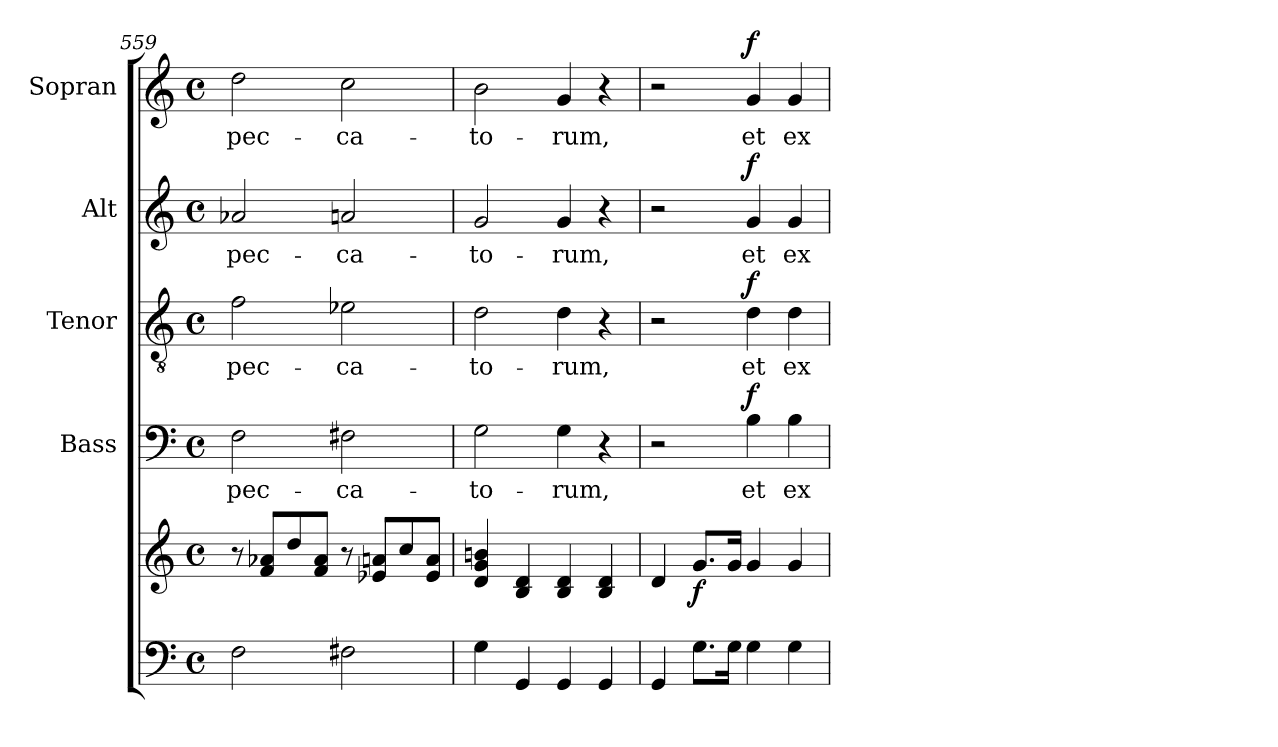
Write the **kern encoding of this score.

**kern	**kern	**dynam	**kern	**text	**dynam	**kern	**text	**dynam	**kern	**text	**dynam	**kern	**text	**dynam
*part5	*part5	*part5	*part4	*part4	*part4	*part3	*part3	*part3	*part2	*part2	*part2	*part1	*part1	*part1
*staff6	*staff5	*staff5/6	*staff4	*staff4	*staff4	*staff3	*staff3	*staff3	*staff2	*staff2	*staff2	*staff1	*staff1	*staff1
*	*	*	*I"Bass	*	*	*I"Tenor	*	*	*I"Alt	*	*	*I"Sopran	*	*
*	*	*	*I'B.	*	*	*I'T.	*	*	*I'A.	*	*	*I'S.	*	*
*clefF4	*clefG2	*	*clefF4	*	*	*clefGv2	*	*	*clefG2	*	*	*clefG2	*	*
*k[]	*k[]	*	*k[]	*	*	*k[]	*	*	*k[]	*	*	*k[]	*	*
*C:	*C:	*	*C:	*	*	*C:	*	*	*C:	*	*	*C:	*	*
*M4/4	*M4/4	*	*M4/4	*	*	*M4/4	*	*	*M4/4	*	*	*M4/4	*	*
*met(c)	*met(c)	*	*met(c)	*	*	*met(c)	*	*	*met(c)	*	*	*met(c)	*	*
=559	=559	=559	=559	=559	=559	=559	=559	=559	=559	=559	=559	=559	=559	=559
!	!	!	!	!LO:LY:b	!	!	!LO:LY:b	!	!	!LO:LY:b	!	!	!LO:LY:b	!
2F\	8r	.	2F\	pec-	.	2f\	pec-	.	2a-X/	pec-	.	2dd\	pec-	.
.	8f/ 8a-X/L	.	.	.	.	.	.	.	.	.	.	.	.	.
.	8dd/	.	.	.	.	.	.	.	.	.	.	.	.	.
.	8f/ 8a-/J	.	.	.	.	.	.	.	.	.	.	.	.	.
!	!	!	!	!LO:LY:b	!	!	!LO:LY:b	!	!	!LO:LY:b	!	!	!LO:LY:b	!
2F#X\	8r	.	2F#X\	-ca-	.	2e-X\	-ca-	.	2an/	-ca-	.	2cc\	-ca-	.
.	8e-X/ 8an/L	.	.	.	.	.	.	.	.	.	.	.	.	.
.	8cc/	.	.	.	.	.	.	.	.	.	.	.	.	.
.	8e-/ 8a/J	.	.	.	.	.	.	.	.	.	.	.	.	.
=560	=560	=560	=560	=560	=560	=560	=560	=560	=560	=560	=560	=560	=560	=560
!	!	!	!	!LO:LY:b	!	!	!LO:LY:b	!	!	!LO:LY:b	!	!	!LO:LY:b	!
4G\	4d/ 4g/ 4bn/	.	2G\	-to-	.	2d\	-to-	.	2g/	-to-	.	2b\	-to-	.
4GG/	4B/ 4d/	.	.	.	.	.	.	.	.	.	.	.	.	.
!	!	!	!	!LO:LY:b	!	!	!LO:LY:b	!	!	!LO:LY:b	!	!	!LO:LY:b	!
4GG/	4B/ 4d/	.	4G\	-rum,	.	4d\	-rum,	.	4g/	-rum,	.	4g/	-rum,	.
4GG/	4B/ 4d/	.	4r	.	.	4r	.	.	4r	.	.	4r	.	.
=561	=561	=561	=561	=561	=561	=561	=561	=561	=561	=561	=561	=561	=561	=561
4GG/	4d/	.	2r	.	.	2r	.	.	2r	.	.	2r	.	.
!	!	!LO:DY:b	!	!	!	!	!	!	!	!	!	!	!	!
8.G\L	8.g/L	f	.	.	.	.	.	.	.	.	.	.	.	.
16G\Jk	16g/Jk	.	.	.	.	.	.	.	.	.	.	.	.	.
!	!	!	!	!LO:LY:b	!LO:DY:a	!	!LO:LY:b	!LO:DY:a	!	!LO:LY:b	!LO:DY:a	!	!LO:LY:b	!LO:DY:a
4G\	4g/	.	4B\	et	f	4d\	et	f	4g/	et	f	4g/	et	f
!	!	!	!	!LO:LY:b	!	!	!LO:LY:b	!	!	!LO:LY:b	!	!	!LO:LY:b	!
4G\	4g/	.	4B\	ex-	.	4d\	ex-	.	4g/	ex-	.	4g/	ex-	.
=	=	=	=	=	=	=	=	=	=	=	=	=	=	=
*-	*-	*-	*-	*-	*-	*-	*-	*-	*-	*-	*-	*-	*-	*-
